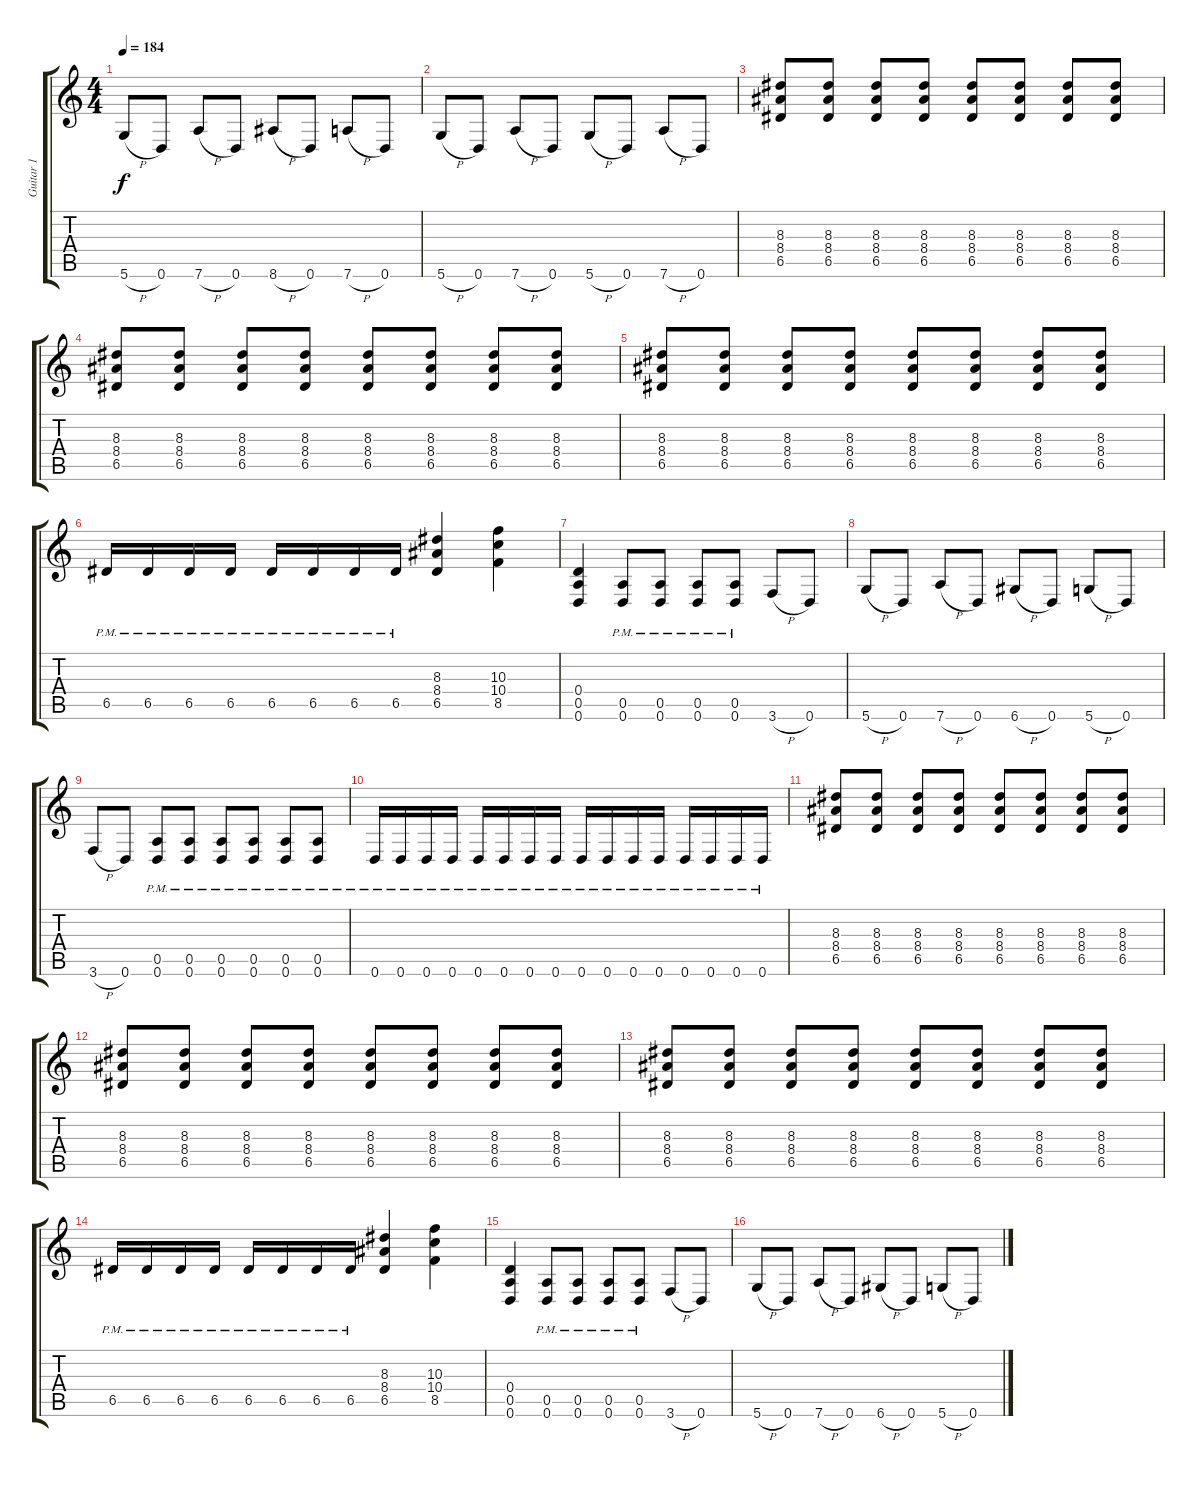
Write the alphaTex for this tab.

\track ("Guitar 1" "Guitar 1") {instrument distortionguitar}
\staff {score tabs}
\tuning (E4 B3 G3 D3 A2 D2) {hide}
\ts (4 4)
\tempo 184
\clef g2
\ks c
5.6{h}.8{dy f} 0.6.8 7.6{h}.8 0.6.8 8.6{h}.8 0.6.8 7.6{h}.8 0.6.8 |
5.6{h}.8 0.6.8 7.6{h}.8 0.6.8 5.6{h}.8 0.6.8 7.6{h}.8 0.6.8 |
(8.3 8.4 6.5).8 (8.3 8.4 6.5).8 (8.3 8.4 6.5).8 (8.3 8.4 6.5).8 (8.3 8.4 6.5).8 (8.3 8.4 6.5).8 (8.3 8.4 6.5).8 (8.3 8.4 6.5).8 |
(8.3 8.4 6.5).8 (8.3 8.4 6.5).8 (8.3 8.4 6.5).8 (8.3 8.4 6.5).8 (8.3 8.4 6.5).8 (8.3 8.4 6.5).8 (8.3 8.4 6.5).8 (8.3 8.4 6.5).8 |
(8.3 8.4 6.5).8 (8.3 8.4 6.5).8 (8.3 8.4 6.5).8 (8.3 8.4 6.5).8 (8.3 8.4 6.5).8 (8.3 8.4 6.5).8 (8.3 8.4 6.5).8 (8.3 8.4 6.5).8 |
6.5{pm}.16 6.5{pm}.16 6.5{pm}.16 6.5{pm}.16 6.5{pm}.16 6.5{pm}.16 6.5{pm}.16 6.5{pm}.16 (8.3 8.4 6.5).4 (10.3 10.4 8.5).4 |
(0.4 0.5 0.6).4 (0.5{pm} 0.6{pm}).8 (0.5{pm} 0.6{pm}).8 (0.5{pm} 0.6{pm}).8 (0.5{pm} 0.6{pm}).8 3.6{h}.8 0.6.8 |
5.6{h}.8 0.6.8 7.6{h}.8 0.6.8 6.6{h}.8 0.6.8 5.6{h}.8 0.6.8 |
3.6{h}.8 0.6.8 (0.5{pm} 0.6{pm}).8 (0.5{pm} 0.6{pm}).8 (0.5{pm} 0.6{pm}).8 (0.5{pm} 0.6{pm}).8 (0.5{pm} 0.6{pm}).8 (0.5{pm} 0.6{pm}).8 |
0.6{pm}.16 0.6{pm}.16 0.6{pm}.16 0.6{pm}.16 0.6{pm}.16 0.6{pm}.16 0.6{pm}.16 0.6{pm}.16 0.6{pm}.16 0.6{pm}.16 0.6{pm}.16 0.6{pm}.16 0.6{pm}.16 0.6{pm}.16 0.6{pm}.16 0.6{pm}.16 |
(8.3 8.4 6.5).8 (8.3 8.4 6.5).8 (8.3 8.4 6.5).8 (8.3 8.4 6.5).8 (8.3 8.4 6.5).8 (8.3 8.4 6.5).8 (8.3 8.4 6.5).8 (8.3 8.4 6.5).8 |
(8.3 8.4 6.5).8 (8.3 8.4 6.5).8 (8.3 8.4 6.5).8 (8.3 8.4 6.5).8 (8.3 8.4 6.5).8 (8.3 8.4 6.5).8 (8.3 8.4 6.5).8 (8.3 8.4 6.5).8 |
(8.3 8.4 6.5).8 (8.3 8.4 6.5).8 (8.3 8.4 6.5).8 (8.3 8.4 6.5).8 (8.3 8.4 6.5).8 (8.3 8.4 6.5).8 (8.3 8.4 6.5).8 (8.3 8.4 6.5).8 |
6.5{pm}.16 6.5{pm}.16 6.5{pm}.16 6.5{pm}.16 6.5{pm}.16 6.5{pm}.16 6.5{pm}.16 6.5{pm}.16 (8.3 8.4 6.5).4 (10.3 10.4 8.5).4 |
(0.4 0.5 0.6).4 (0.5{pm} 0.6{pm}).8 (0.5{pm} 0.6{pm}).8 (0.5{pm} 0.6{pm}).8 (0.5{pm} 0.6{pm}).8 3.6{h}.8 0.6.8 |
5.6{h}.8 0.6.8 7.6{h}.8 0.6.8 6.6{h}.8 0.6.8 5.6{h}.8 0.6.8
